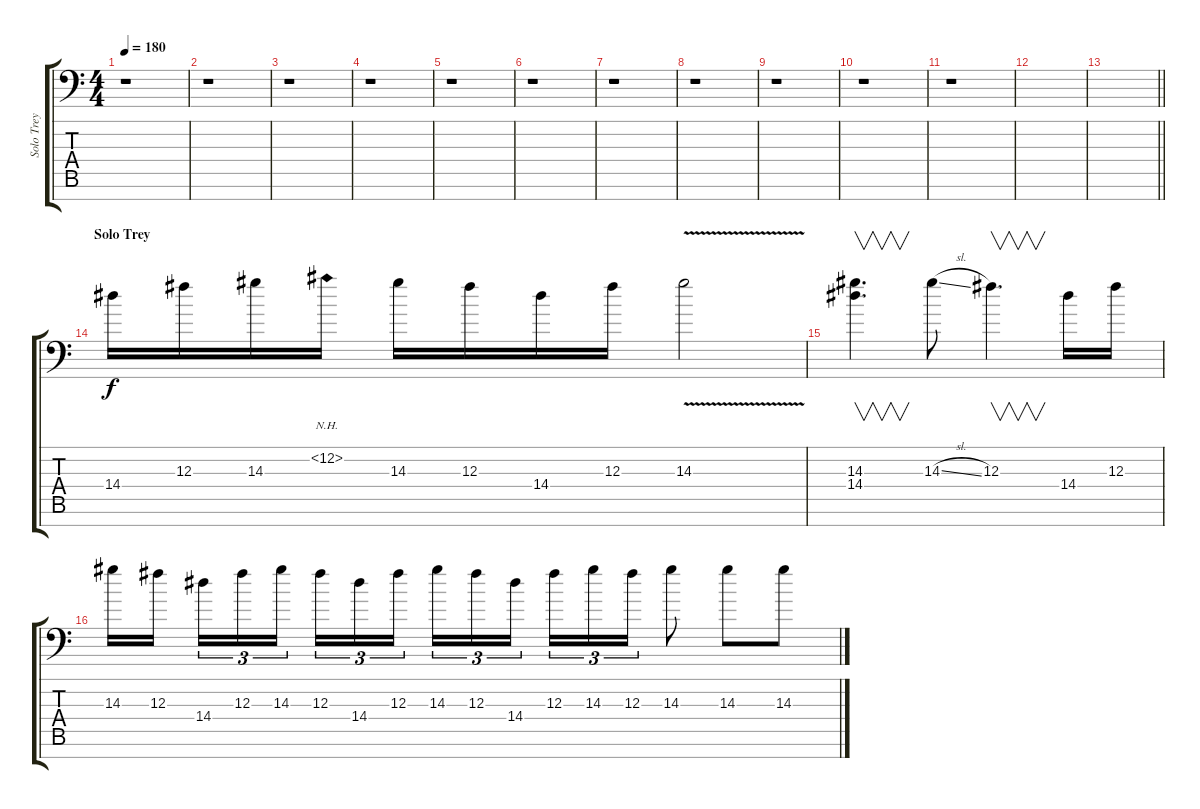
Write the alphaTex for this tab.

\track ("Solo Trey" "Solo Trey") {instrument distortionguitar}
\staff {score tabs}
\tuning (Eb4 Bb3 Gb3 Db3 Ab2 Eb2 Bb1) {hide}
\ts (4 4)
\tempo 180
\clef f4
\ks c
r.1{dy f} |
r.1 |
r.1 |
r.1 |
r.1 |
r.1 |
r.1 |
r.1 |
r.1 |
r.1 |
r.1 |
|
\barLineRight lightlight
|
\section ("" "Solo Trey")
14.4.16 12.3.16 14.3.16 12.2{nh}.16 14.3.16 12.3.16 14.4.16 12.3.16 14.3{v}.2 |
(14.3 14.4).4{v d} 14.3{sl}.8 12.3.4{v d} 14.4.16 12.3.16 |
14.3.16 12.3.16{beam splitsecondary} 14.4.16{tu (3 2)} 12.3.16{tu (3 2)} 14.3.16{tu (3 2)} 12.3.16{tu (3 2)} 14.4.16{tu (3 2)} 12.3.16{tu (3 2) beam splitsecondary} 14.3.16{tu (3 2)} 12.3.16{tu (3 2)} 14.4.16{tu (3 2)} 12.3.16{tu (3 2)} 14.3.16{tu (3 2)} 12.3.16{tu (3 2)} 14.3.8 14.3.8 14.3{sl}.8
